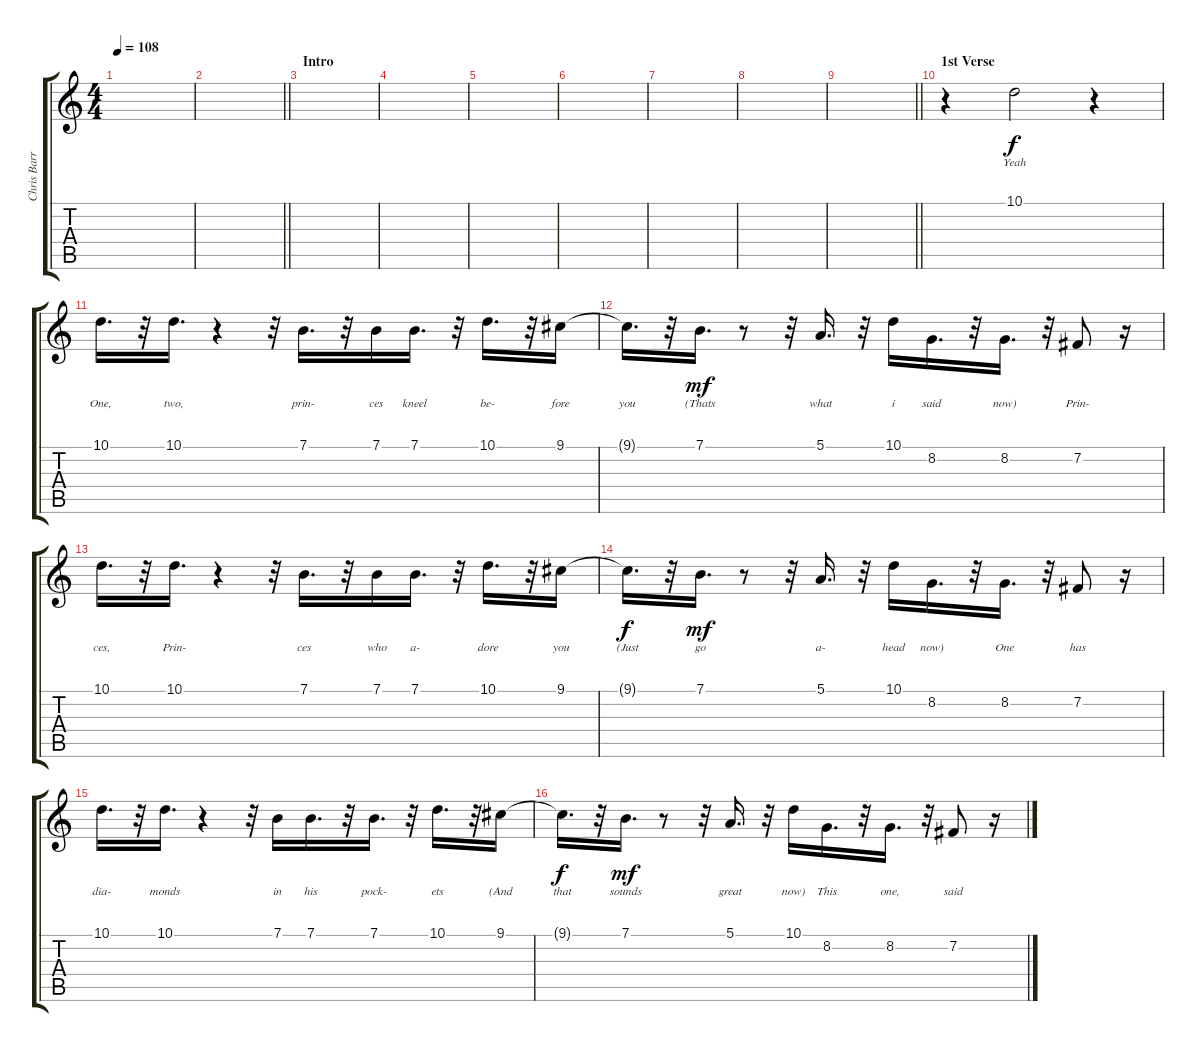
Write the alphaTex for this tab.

\track ("Chris Barron" "Chris Barr") {instrument tenorsax}
\staff {score tabs}
\tuning (E4 B3 G3 D3 A2 E2) {hide}
\ts (4 4)
\tempo 108
\clef g2
\ks c
|
\barLineRight lightlight
|
\section ("" "Intro")
|
|
|
|
|
|
\barLineRight lightlight
|
\section ("" "1st Verse")
r.4 10.1.2{lyrics (0 "Yeah") lyrics (1 "") lyrics (2 "") lyrics (3 "") lyrics (4 "")} r.4 |
10.1.16{d lyrics (0 "One,") lyrics (1 "") lyrics (2 "") lyrics (3 "") lyrics (4 "")} r.32 10.1.16{d lyrics (0 "two,") lyrics (1 "") lyrics (2 "") lyrics (3 "") lyrics (4 "")} r.4 r.32 7.1.16{d lyrics (0 "prin-") lyrics (1 "") lyrics (2 "") lyrics (3 "") lyrics (4 "")} r.32 7.1.16{lyrics (0 "ces") lyrics (1 "") lyrics (2 "") lyrics (3 "") lyrics (4 "")} 7.1.16{d lyrics (0 "kneel") lyrics (1 "") lyrics (2 "") lyrics (3 "") lyrics (4 "")} r.32 10.1.16{d lyrics (0 "be-") lyrics (1 "") lyrics (2 "") lyrics (3 "") lyrics (4 "")} r.32 9.1.16{lyrics (0 "fore") lyrics (1 "") lyrics (2 "") lyrics (3 "") lyrics (4 "")} |
9.1{t}.16{d lyrics (0 "you") lyrics (1 "") lyrics (2 "") lyrics (3 "") lyrics (4 "") dy f} r.32 7.1.16{d lyrics (0 "(Thats") lyrics (1 "") lyrics (2 "") lyrics (3 "") lyrics (4 "") dy mf} r.8 r.32 5.1.16{d lyrics (0 "what") lyrics (1 "") lyrics (2 "") lyrics (3 "") lyrics (4 "")} r.32 10.1.16{lyrics (0 "i") lyrics (1 "") lyrics (2 "") lyrics (3 "") lyrics (4 "")} 8.2.16{d lyrics (0 "said") lyrics (1 "") lyrics (2 "") lyrics (3 "") lyrics (4 "")} r.32 8.2.16{d lyrics (0 "now)") lyrics (1 "") lyrics (2 "") lyrics (3 "") lyrics (4 "")} r.32 7.2.8{lyrics (0 "Prin-") lyrics (1 "") lyrics (2 "") lyrics (3 "") lyrics (4 "")} r.16 |
10.1.16{d lyrics (0 "ces,") lyrics (1 "") lyrics (2 "") lyrics (3 "") lyrics (4 "")} r.32 10.1.16{d lyrics (0 "Prin-") lyrics (1 "") lyrics (2 "") lyrics (3 "") lyrics (4 "")} r.4 r.32 7.1.16{d lyrics (0 "ces") lyrics (1 "") lyrics (2 "") lyrics (3 "") lyrics (4 "")} r.32 7.1.16{lyrics (0 "who") lyrics (1 "") lyrics (2 "") lyrics (3 "") lyrics (4 "")} 7.1.16{d lyrics (0 "a-") lyrics (1 "") lyrics (2 "") lyrics (3 "") lyrics (4 "")} r.32 10.1.16{d lyrics (0 "dore") lyrics (1 "") lyrics (2 "") lyrics (3 "") lyrics (4 "")} r.32 9.1.16{lyrics (0 "you") lyrics (1 "") lyrics (2 "") lyrics (3 "") lyrics (4 "")} |
9.1{t}.16{d lyrics (0 "(Just") lyrics (1 "") lyrics (2 "") lyrics (3 "") lyrics (4 "") dy f} r.32 7.1.16{d lyrics (0 "go") lyrics (1 "") lyrics (2 "") lyrics (3 "") lyrics (4 "") dy mf} r.8 r.32 5.1.16{d lyrics (0 "a-") lyrics (1 "") lyrics (2 "") lyrics (3 "") lyrics (4 "")} r.32 10.1.16{lyrics (0 "head") lyrics (1 "") lyrics (2 "") lyrics (3 "") lyrics (4 "")} 8.2.16{d lyrics (0 "now)") lyrics (1 "") lyrics (2 "") lyrics (3 "") lyrics (4 "")} r.32 8.2.16{d lyrics (0 "One") lyrics (1 "") lyrics (2 "") lyrics (3 "") lyrics (4 "")} r.32 7.2.8{lyrics (0 "has") lyrics (1 "") lyrics (2 "") lyrics (3 "") lyrics (4 "")} r.16 |
10.1.16{d lyrics (0 "dia-") lyrics (1 "") lyrics (2 "") lyrics (3 "") lyrics (4 "")} r.32 10.1.16{d lyrics (0 "monds") lyrics (1 "") lyrics (2 "") lyrics (3 "") lyrics (4 "")} r.4 r.32 7.1.16{lyrics (0 "in") lyrics (1 "") lyrics (2 "") lyrics (3 "") lyrics (4 "")} 7.1.16{d lyrics (0 "his") lyrics (1 "") lyrics (2 "") lyrics (3 "") lyrics (4 "")} r.32 7.1.16{d lyrics (0 "pock-") lyrics (1 "") lyrics (2 "") lyrics (3 "") lyrics (4 "")} r.32 10.1.16{d lyrics (0 "ets") lyrics (1 "") lyrics (2 "") lyrics (3 "") lyrics (4 "")} r.32 9.1.16{lyrics (0 "(And") lyrics (1 "") lyrics (2 "") lyrics (3 "") lyrics (4 "")} |
9.1{t}.16{d lyrics (0 "that") lyrics (1 "") lyrics (2 "") lyrics (3 "") lyrics (4 "") dy f} r.32 7.1.16{d lyrics (0 "sounds") lyrics (1 "") lyrics (2 "") lyrics (3 "") lyrics (4 "") dy mf} r.8 r.32 5.1.16{d lyrics (0 "great") lyrics (1 "") lyrics (2 "") lyrics (3 "") lyrics (4 "")} r.32 10.1.16{lyrics (0 "now)") lyrics (1 "") lyrics (2 "") lyrics (3 "") lyrics (4 "")} 8.2.16{d lyrics (0 "This") lyrics (1 "") lyrics (2 "") lyrics (3 "") lyrics (4 "")} r.32 8.2.16{d lyrics (0 "one,") lyrics (1 "") lyrics (2 "") lyrics (3 "") lyrics (4 "")} r.32 7.2.8{lyrics (0 "said") lyrics (1 "") lyrics (2 "") lyrics (3 "") lyrics (4 "")} r.16
